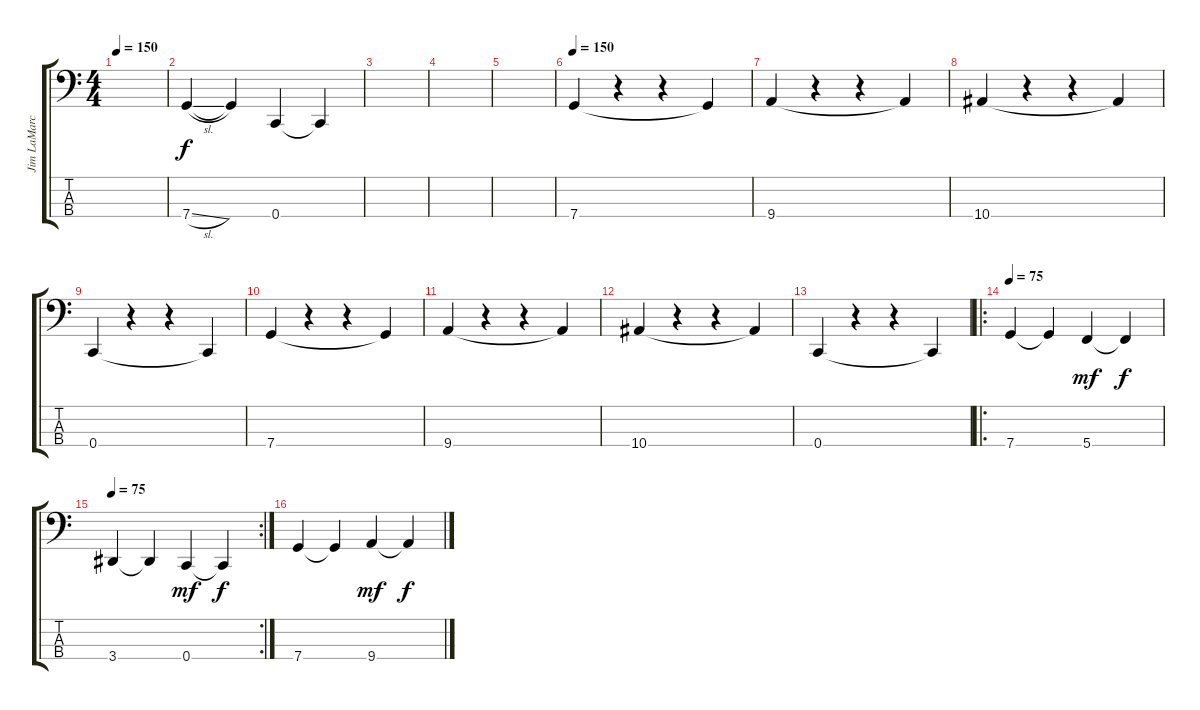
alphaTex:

\track ("Jim LaMarca" "Jim LaMarc") {instrument electricbasspick}
\staff {score tabs}
\tuning (F2 C2 G1 C1) {hide}
\ts (4 4)
\tempo 150
\clef f4
\ks c
|
7.4{sl}.4 7.4{t}.4 0.4.4 0.4{t}.4 |
|
|
|
\tempo 150
7.4.4 r.4 r.4 7.4{t}.4 |
9.4.4 r.4 r.4 9.4{t}.4 |
10.4.4 r.4 r.4 10.4{t}.4 |
0.4.4 r.4 r.4 0.4{t}.4 |
7.4.4 r.4 r.4 7.4{t}.4 |
9.4.4 r.4 r.4 9.4{t}.4 |
10.4.4 r.4 r.4 10.4{t}.4 |
0.4.4 r.4 r.4 0.4{t}.4 |
\ro
\tempo 75
7.4.4 7.4{t}.4 5.4.4{dy mf} 5.4{t}.4{dy f} |
\rc 2
\tempo 75
3.4.4 3.4{t}.4 0.4.4{dy mf} 0.4{t}.4{dy f} |
7.4.4 7.4{t}.4 9.4.4{dy mf} 9.4{t}.4{dy f}
